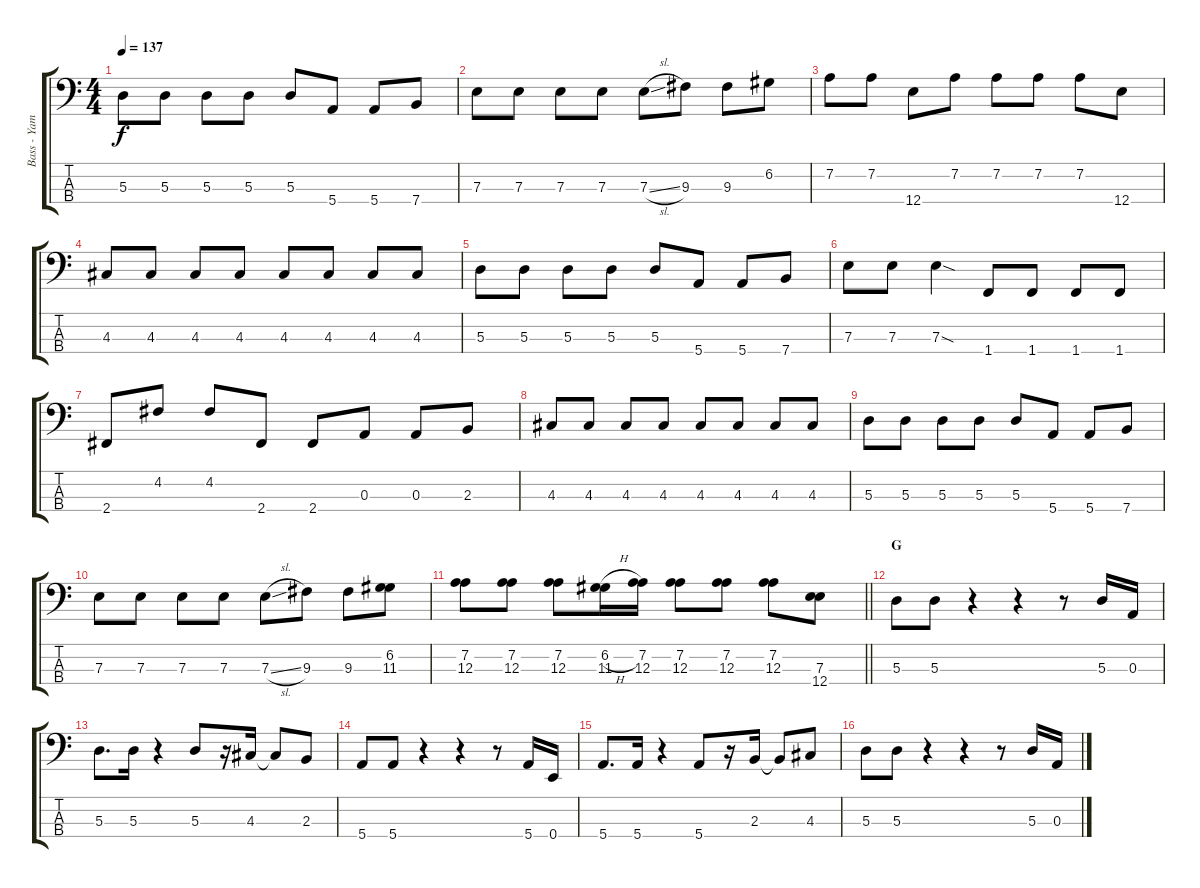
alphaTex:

\track ("Bass - Yamada" "Bass - Yam") {instrument electricbasspick}
\staff {score tabs}
\tuning (G2 D2 A1 E1) {hide}
\ts (4 4)
\tempo 137
\clef f4
\ks c
5.3.8{dy f} 5.3.8 5.3.8 5.3.8 5.3.8 5.4.8 5.4.8 7.4.8 |
7.3.8 7.3.8 7.3.8 7.3.8 7.3{sl}.8 9.3.8 9.3.8 6.2.8 |
7.2.8 7.2.8 12.4.8 7.2.8 7.2.8 7.2.8 7.2.8 12.4.8 |
4.3.8 4.3.8 4.3.8 4.3.8 4.3.8 4.3.8 4.3.8 4.3.8 |
5.3.8 5.3.8 5.3.8 5.3.8 5.3.8 5.4.8 5.4.8 7.4.8 |
7.3.8 7.3.8 7.3{sod}.4 1.4.8 1.4.8 1.4.8 1.4.8 |
2.4.8 4.2.8 4.2.8 2.4.8 2.4.8 0.3.8 0.3.8 2.3.8 |
4.3.8 4.3.8 4.3.8 4.3.8 4.3.8 4.3.8 4.3.8 4.3.8 |
5.3.8 5.3.8 5.3.8 5.3.8 5.3.8 5.4.8 5.4.8 7.4.8 |
7.3.8 7.3.8 7.3.8 7.3.8 7.3{sl}.8 9.3.8 9.3.8 (6.2 11.3).8 |
\barLineRight lightlight
(7.2 12.3).8 (7.2 12.3).8 (7.2 12.3).8 (6.2{h} 11.3).16 (7.2 12.3).16 (7.2 12.3).8 (7.2 12.3).8 (7.2 12.3).8 (7.3 12.4).8 |
\section ("" "G")
5.3.8 5.3.8 r.4 r.4 r.8 5.3.16 0.3.16 |
5.3.8{d} 5.3.16 r.4 5.3.8 r.16 4.3.16 4.3{t}.8 2.3.8 |
5.4.8 5.4.8 r.4 r.4 r.8 5.4.16 0.4.16 |
5.4.8{d} 5.4.16 r.4 5.4.8 r.16 2.3.16 2.3{t}.8 4.3.8 |
5.3.8 5.3.8 r.4 r.4 r.8 5.3.16 0.3.16
